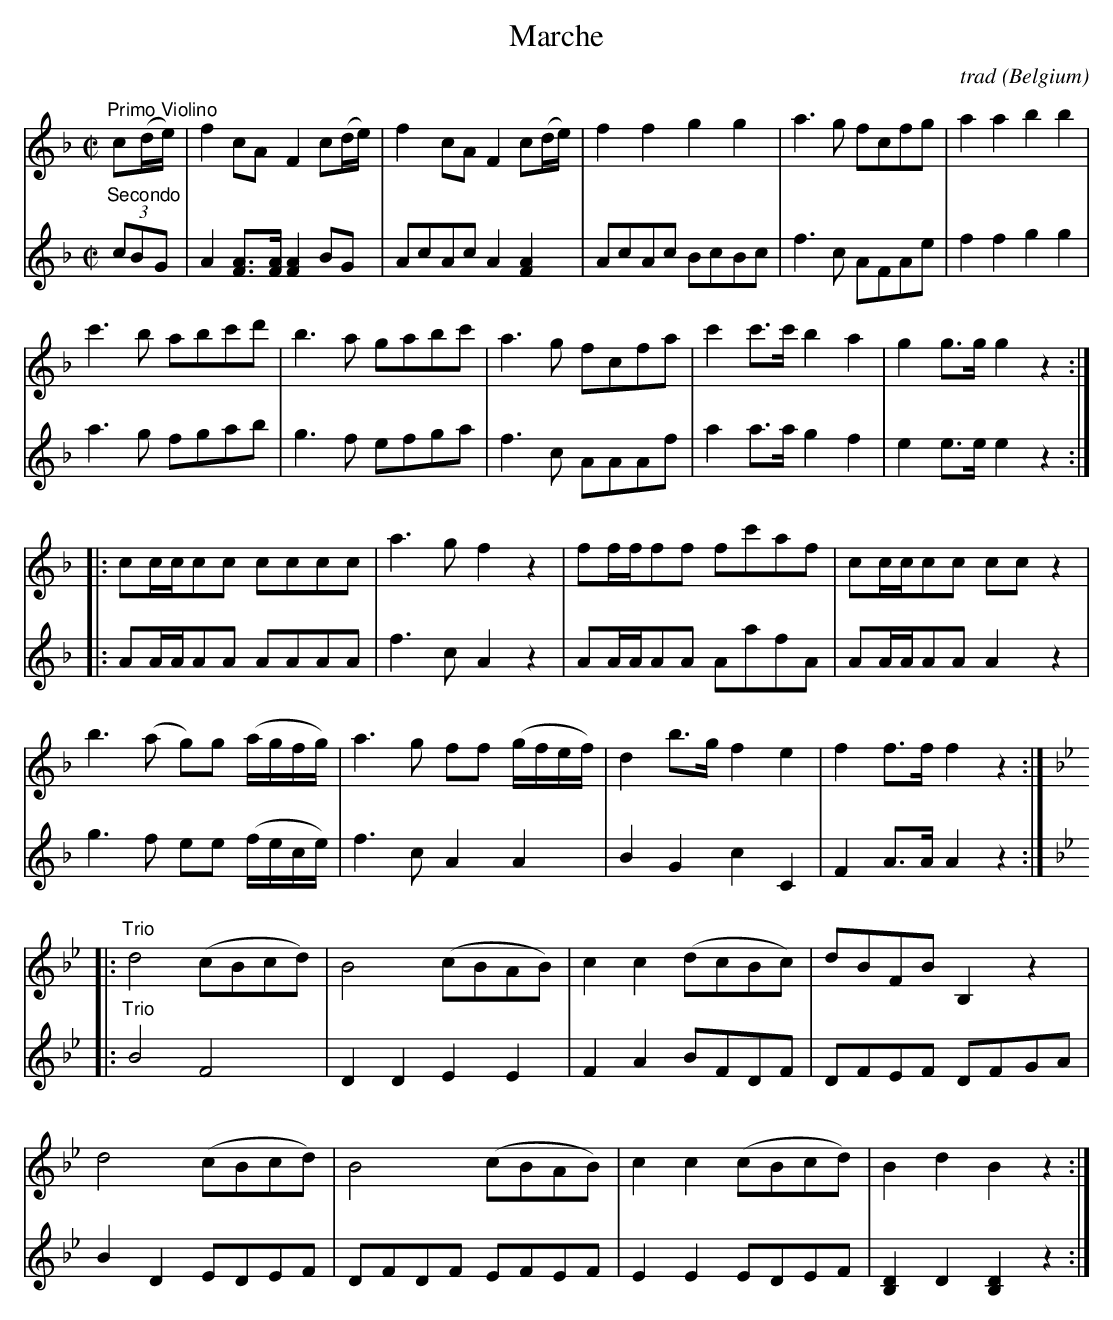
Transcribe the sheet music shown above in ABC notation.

X:1
T:Marche
C:trad
O:Belgium
M:C|
L:1/8
K:Fmaj
[V:1]"Primo Violino"
c(d/2e/2)|f2cA F2c(d/2e/2)|f2cA F2c(d/2e/2)|f2f2 g2g2|a2>g2 fcfg|a2a2 b2b2|
c'2>b2 abc'd'|b2>a2 gabc'|a2>g2 fcfa|c'2c'>c' b2a2|g2g>g g2z2:|
|:cc/2c/2cc cccc|a2>g2 f2z2|ff/2f/2ff fc'af|cc/2c/2cc ccz2|
b2>(a2 g)g (a/2g/2f/2g/2)|a2>g2 ff (g/2f/2e/2f/2)|d2b>g f2e2|f2f>f f2z2:|
K:Bbmaj
|:"Trio"d4 (cBcd)|B4 (cBAB)|c2c2 (dcBc)|dBFB B,2z2|
d4 (cBcd)|B4 (cBAB)|c2c2 (cBcd)|B2d2B2z2:|]
[V:2]
K:Fmaj
"Secondo"
(3cBG|A2[FA]>[FA] [FA]2BG|AcAc A2[FA]2|AcAc BcBc|f2>c2 AFAe|f2f2 g2g2|
a2>g2 fgab|g2>f2 efga|f2>c2 AAAf|a2a>a g2f2|e2e>e e2z2:|
|:AA/2A/2AA AAAA|f2>c2 A2z2|AA/2A/2AA AafA|AA/2A/2AA A2z2|
g2>f2 ee (f/2e/2c/2e/2)|f2>c2 A2A2|B2G2 c2C2|F2A>A A2z2:|
K:Bbmaj
|:"Trio"B4 F4|D2D2 E2E2|F2A2 BFDF|DFEF DFGA|
B2D2 EDEF|DFDF EFEF|E2E2 EDEF|[B,D]2D2[B,D]2z2:|]
